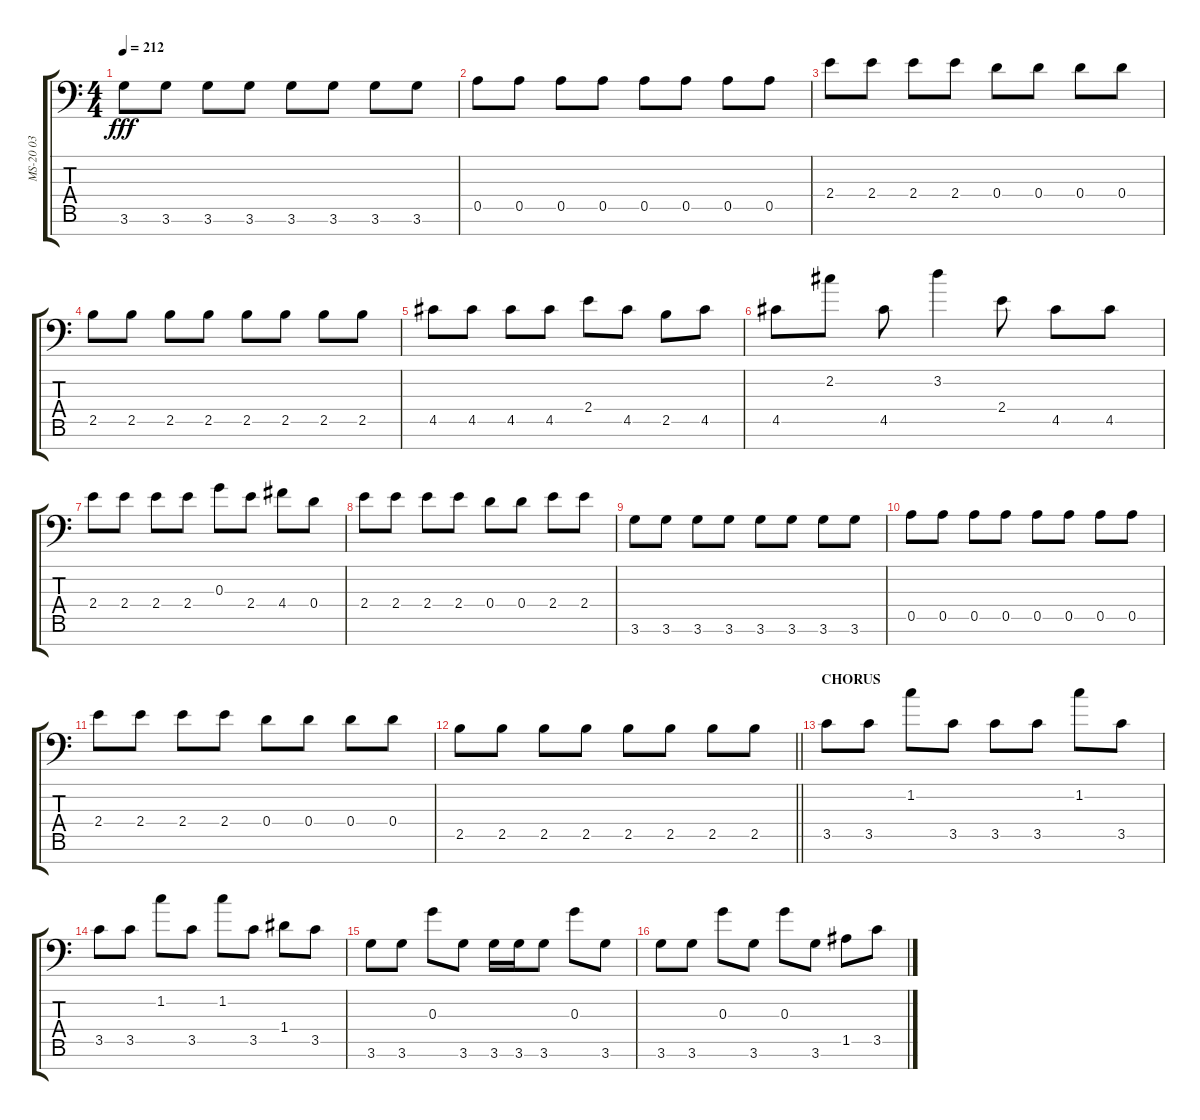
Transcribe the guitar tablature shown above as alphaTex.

\track ("MS-20 03" "MS-20 03") {instrument synthbass1}
\staff {score tabs}
\tuning (C8 B3 G3 D3 A2 E2 B-1) {hide}
\ts (4 4)
\tempo 212
\clef f4
\ks c
3.6.8{dy fff} 3.6.8 3.6.8 3.6.8 3.6.8 3.6.8 3.6.8 3.6.8 |
0.5.8 0.5.8 0.5.8 0.5.8 0.5.8 0.5.8 0.5.8 0.5.8 |
2.4.8 2.4.8 2.4.8 2.4.8 0.4.8 0.4.8 0.4.8 0.4.8 |
2.5.8 2.5.8 2.5.8 2.5.8 2.5.8 2.5.8 2.5.8 2.5.8 |
4.5.8 4.5.8 4.5.8 4.5.8 2.4.8 4.5.8 2.5.8 4.5.8 |
4.5.8 2.2.8 4.5.8 3.2.4 2.4.8 4.5.8 4.5.8 |
2.4.8 2.4.8 2.4.8 2.4.8 0.3.8 2.4.8 4.4.8 0.4.8 |
2.4.8 2.4.8 2.4.8 2.4.8 0.4.8 0.4.8 2.4.8 2.4.8 |
3.6.8 3.6.8 3.6.8 3.6.8 3.6.8 3.6.8 3.6.8 3.6.8 |
0.5.8 0.5.8 0.5.8 0.5.8 0.5.8 0.5.8 0.5.8 0.5.8 |
2.4.8 2.4.8 2.4.8 2.4.8 0.4.8 0.4.8 0.4.8 0.4.8 |
\barLineRight lightlight
2.5.8 2.5.8 2.5.8 2.5.8 2.5.8 2.5.8 2.5.8 2.5.8 |
\section ("" "CHORUS")
3.5.8 3.5.8 1.2.8 3.5.8 3.5.8 3.5.8 1.2.8 3.5.8 |
3.5.8 3.5.8 1.2.8 3.5.8 1.2.8 3.5.8 1.4.8 3.5.8 |
3.6.8 3.6.8 0.3.8 3.6.8 3.6.16 3.6.16 3.6.8 0.3.8 3.6.8 |
3.6.8 3.6.8 0.3.8 3.6.8 0.3.8 3.6.8 1.5.8 3.5.8
